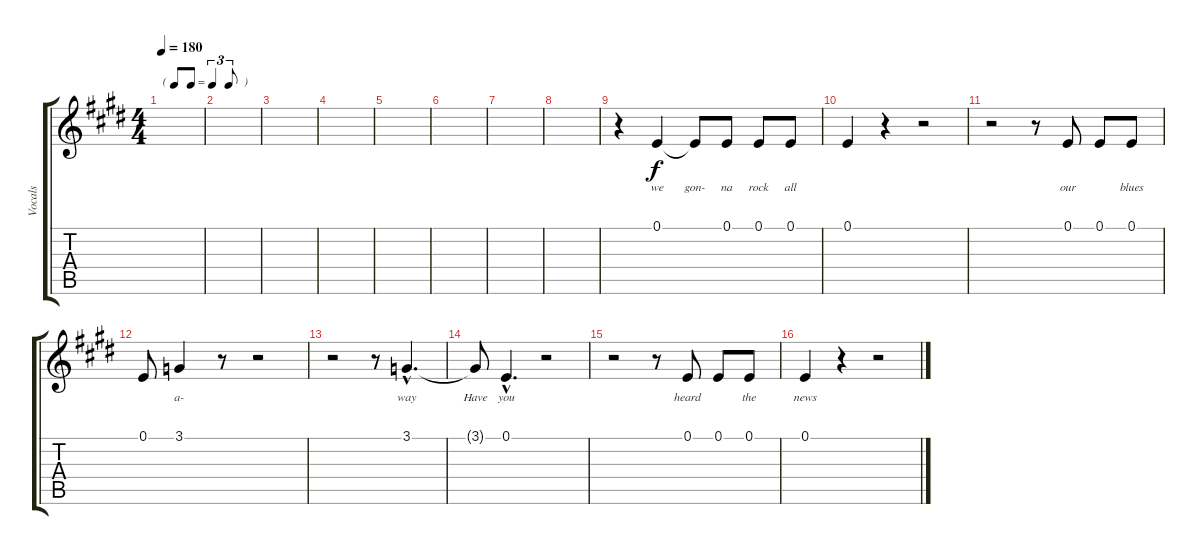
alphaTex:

\track ("Vocals" "Vocals") {instrument altosax}
\staff {score tabs}
\tuning (E4 B3 G3 D3 A2 E2) {hide}
\ts (4 4)
\tf triplet8th
\tempo 180
\clef g2
\ks e
|
|
|
|
|
|
|
|
r.4 0.1.4{lyrics (0 "we") lyrics (1 "") lyrics (2 "") lyrics (3 "") lyrics (4 "")} 0.1{t}.8{lyrics (0 "gon-") lyrics (1 "") lyrics (2 "") lyrics (3 "") lyrics (4 "")} 0.1.8{lyrics (0 "na") lyrics (1 "") lyrics (2 "") lyrics (3 "") lyrics (4 "")} 0.1.8{lyrics (0 "rock") lyrics (1 "") lyrics (2 "") lyrics (3 "") lyrics (4 "")} 0.1.8{lyrics (0 "all") lyrics (1 "") lyrics (2 "") lyrics (3 "") lyrics (4 "")} |
0.1.4{lyrics (0 "") lyrics (1 "") lyrics (2 "") lyrics (3 "") lyrics (4 "")} r.4 r.2 |
r.2 r.8 0.1.8{lyrics (0 "our") lyrics (1 "") lyrics (2 "") lyrics (3 "") lyrics (4 "")} 0.1.8{lyrics (0 "") lyrics (1 "") lyrics (2 "") lyrics (3 "") lyrics (4 "")} 0.1.8{lyrics (0 "blues") lyrics (1 "") lyrics (2 "") lyrics (3 "") lyrics (4 "")} |
0.1.8{lyrics (0 "") lyrics (1 "") lyrics (2 "") lyrics (3 "") lyrics (4 "")} 3.1.4{lyrics (0 "a-") lyrics (1 "") lyrics (2 "") lyrics (3 "") lyrics (4 "")} r.8 r.2 |
r.2 r.8 3.1{hac}.4{d lyrics (0 "way") lyrics (1 "") lyrics (2 "") lyrics (3 "") lyrics (4 "")} |
3.1{t}.8{lyrics (0 "Have") lyrics (1 "") lyrics (2 "") lyrics (3 "") lyrics (4 "")} 0.1{hac}.4{d lyrics (0 "you") lyrics (1 "") lyrics (2 "") lyrics (3 "") lyrics (4 "")} r.2 |
r.2 r.8 0.1.8{lyrics (0 "heard") lyrics (1 "") lyrics (2 "") lyrics (3 "") lyrics (4 "")} 0.1.8{lyrics (0 "") lyrics (1 "") lyrics (2 "") lyrics (3 "") lyrics (4 "")} 0.1.8{lyrics (0 "the") lyrics (1 "") lyrics (2 "") lyrics (3 "") lyrics (4 "")} |
0.1.4{lyrics (0 "news") lyrics (1 "") lyrics (2 "") lyrics (3 "") lyrics (4 "")} r.4 r.2
